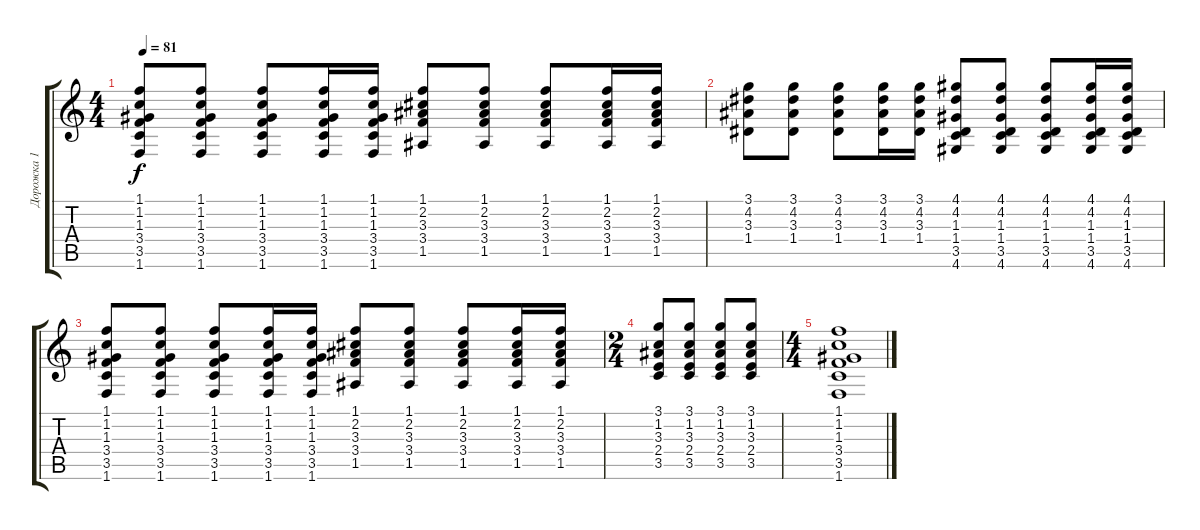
\track ("Дорожка 1" "Дорожка 1") {instrument acousticguitarsteel}
\staff {score tabs}
\tuning (E4 B3 G3 D3 A2 E2) {hide}
\ts (4 4)
\tempo 81
\clef g2
\ks c
(1.1 1.2 1.3 3.4 3.5 1.6).8{dy f} (1.1 1.2 1.3 3.4 3.5 1.6).8 (1.1 1.2 1.3 3.4 3.5 1.6).8 (1.1 1.2 1.3 3.4 3.5 1.6).16 (1.1 1.2 1.3 3.4 3.5 1.6).16 (1.1 2.2 3.3 3.4 1.5).8 (1.1 2.2 3.3 3.4 1.5).8 (1.1 2.2 3.3 3.4 1.5).8 (1.1 2.2 3.3 3.4 1.5).16 (1.1 2.2 3.3 3.4 1.5).16 |
(3.1 4.2 3.3 1.4).8 (3.1 4.2 3.3 1.4).8 (3.1 4.2 3.3 1.4).8 (3.1 4.2 3.3 1.4).16 (3.1 4.2 3.3 1.4).16 (4.1 4.2 1.3 1.4 3.5 4.6).8 (4.1 4.2 1.3 1.4 3.5 4.6).8 (4.1 4.2 1.3 1.4 3.5 4.6).8 (4.1 4.2 1.3 1.4 3.5 4.6).16 (4.1 4.2 1.3 1.4 3.5 4.6).16 |
(1.1 1.2 1.3 3.4 3.5 1.6).8 (1.1 1.2 1.3 3.4 3.5 1.6).8 (1.1 1.2 1.3 3.4 3.5 1.6).8 (1.1 1.2 1.3 3.4 3.5 1.6).16 (1.1 1.2 1.3 3.4 3.5 1.6).16 (1.1 2.2 3.3 3.4 1.5).8 (1.1 2.2 3.3 3.4 1.5).8 (1.1 2.2 3.3 3.4 1.5).8 (1.1 2.2 3.3 3.4 1.5).16 (1.1 2.2 3.3 3.4 1.5).16 |
\ts (2 4)
(3.1 1.2 3.3 2.4 3.5).8 (3.1 1.2 3.3 2.4 3.5).8 (3.1 1.2 3.3 2.4 3.5).8 (3.1 1.2 3.3 2.4 3.5).8 |
\ts (4 4)
(1.1 1.2 1.3 3.4 3.5 1.6).1
